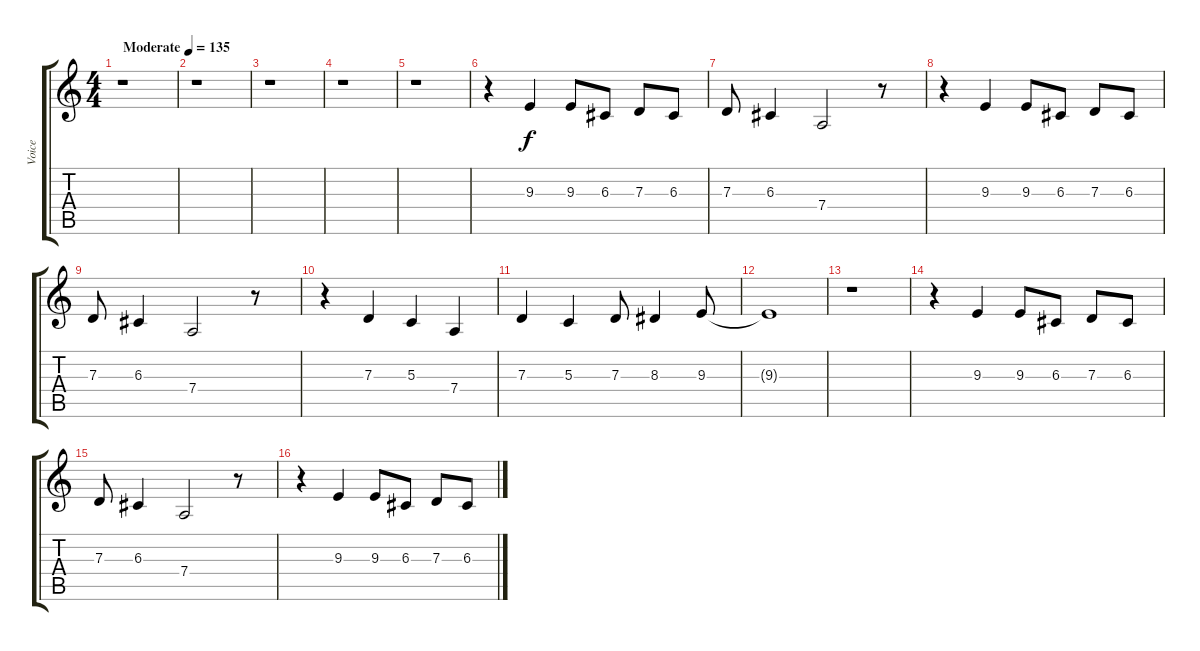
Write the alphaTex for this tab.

\track ("Voice" "Voice") {instrument lead2sawtooth}
\staff {score tabs}
\tuning (E4 B3 G3 D3 A2 E2) {hide}
\ts (4 4)
\tempo (135 "Moderate")
\clef g2
\ks c
r.1{dy f instrument lead2sawtooth} |
r.1 |
r.1 |
r.1 |
r.1 |
r.4 9.3.4 9.3.8 6.3.8 7.3.8 6.3.8 |
7.3.8 6.3.4 7.4.2 r.8 |
r.4 9.3.4 9.3.8 6.3.8 7.3.8 6.3.8 |
7.3.8 6.3.4 7.4.2 r.8 |
r.4 7.3.4 5.3.4 7.4.4 |
7.3.4 5.3.4 7.3.8 8.3.4 9.3.8 |
9.3{t}.1 |
r.1 |
r.4 9.3.4 9.3.8 6.3.8 7.3.8 6.3.8 |
7.3.8 6.3.4 7.4.2 r.8 |
r.4 9.3.4 9.3.8 6.3.8 7.3.8 6.3.8
